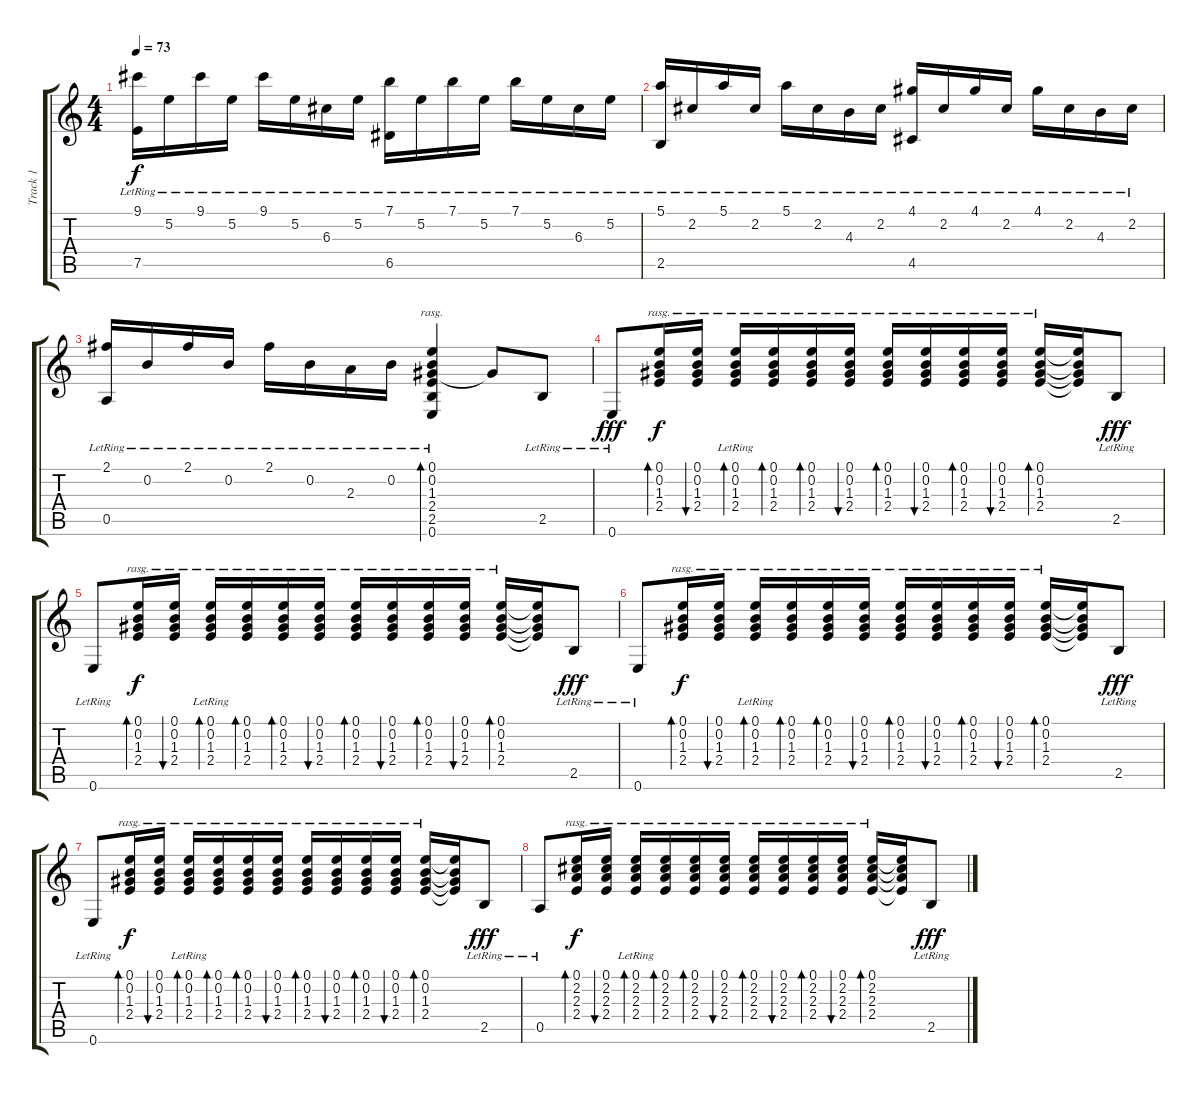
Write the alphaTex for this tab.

\track ("Track 1" "Track 1") {instrument acousticguitarnylon}
\staff {score tabs}
\tuning (E4 B3 G3 D3 A2 E2) {hide}
\ts (4 4)
\tempo 73
\clef g2
\ks c
(9.1{lr} 7.5{lr}).16{dy f} 5.2{lr}.16 9.1{lr}.16 5.2{lr}.16 9.1{lr}.16 5.2{lr}.16 6.3{lr}.16 5.2{lr}.16 (7.1{lr} 6.5{lr}).16 5.2{lr}.16 7.1{lr}.16 5.2{lr}.16 7.1{lr}.16 5.2{lr}.16 6.3{lr}.16 5.2{lr}.16 |
(5.1{lr} 2.5{lr}).16 2.2{lr}.16 5.1{lr}.16 2.2{lr}.16 5.1{lr}.16 2.2{lr}.16 4.3{lr}.16 2.2{lr}.16 (4.1{lr} 4.5{lr}).16 2.2{lr}.16 4.1{lr}.16 2.2{lr}.16 4.1{lr}.16 2.2{lr}.16 4.3{lr}.16 2.2{lr}.16 |
(2.1{lr} 0.5{lr}).16 0.2{lr}.16 2.1{lr}.16 0.2{lr}.16 2.1{lr}.16 0.2{lr}.16 2.3{lr}.16 0.2{lr}.16 (0.1{lr} 0.2{lr} 1.3{lr} 2.4{lr} 2.5{lr} 0.6{lr}).4{bd 60 rasg ii} 1.3{t}.8 2.5{lr}.8 |
0.6{lr}.8{dy fff} (0.1 0.2 1.3 2.4).16{bd 60 rasg ii dy f} (0.1 0.2 1.3 2.4).16{bu 120 rasg ii} (0.1 0.2 1.3{lr} 2.4{lr}).16{bd 60 rasg ii} (0.1 0.2 1.3 2.4).16{bd 60 rasg ii} (0.1 0.2 1.3 2.4).16{bd 60 rasg ii} (0.1 0.2 1.3 2.4).16{bu 60 rasg ii} (0.1 0.2 1.3 2.4).16{bd 60 rasg ii} (0.1 0.2 1.3 2.4).16{bu 60 rasg ii} (0.1 0.2 1.3 2.4).16{bd 60 rasg ii} (0.1 0.2 1.3 2.4).16{bu 60 rasg ii} (0.1 0.2 1.3 2.4).16{bd 60 rasg ii} (0.1{t} 0.2{t} 1.3{t} 2.4{t}).16 2.5{lr}.8{dy fff} |
0.6{lr}.8 (0.1 0.2 1.3 2.4).16{bd 60 rasg ii dy f} (0.1 0.2 1.3 2.4).16{bu 120 rasg ii} (0.1 0.2 1.3{lr} 2.4{lr}).16{bd 60 rasg ii} (0.1 0.2 1.3 2.4).16{bd 60 rasg ii} (0.1 0.2 1.3 2.4).16{bd 60 rasg ii} (0.1 0.2 1.3 2.4).16{bu 60 rasg ii} (0.1 0.2 1.3 2.4).16{bd 60 rasg ii} (0.1 0.2 1.3 2.4).16{bu 60 rasg ii} (0.1 0.2 1.3 2.4).16{bd 60 rasg ii} (0.1 0.2 1.3 2.4).16{bu 60 rasg ii} (0.1 0.2 1.3 2.4).16{bd 60 rasg ii} (0.1{t} 0.2{t} 1.3{t} 2.4{t}).16 2.5{lr}.8{dy fff} |
0.6{lr}.8 (0.1 0.2 1.3 2.4).16{bd 60 rasg ii dy f} (0.1 0.2 1.3 2.4).16{bu 120 rasg ii} (0.1 0.2 1.3{lr} 2.4{lr}).16{bd 60 rasg ii} (0.1 0.2 1.3 2.4).16{bd 60 rasg ii} (0.1 0.2 1.3 2.4).16{bd 60 rasg ii} (0.1 0.2 1.3 2.4).16{bu 60 rasg ii} (0.1 0.2 1.3 2.4).16{bd 60 rasg ii} (0.1 0.2 1.3 2.4).16{bu 60 rasg ii} (0.1 0.2 1.3 2.4).16{bd 60 rasg ii} (0.1 0.2 1.3 2.4).16{bu 60 rasg ii} (0.1 0.2 1.3 2.4).16{bd 60 rasg ii} (0.1{t} 0.2{t} 1.3{t} 2.4{t}).16 2.5{lr}.8{dy fff} |
0.6{lr}.8 (0.1 0.2 1.3 2.4).16{bd 60 rasg ii dy f} (0.1 0.2 1.3 2.4).16{bu 120 rasg ii} (0.1 0.2 1.3{lr} 2.4{lr}).16{bd 60 rasg ii} (0.1 0.2 1.3 2.4).16{bd 60 rasg ii} (0.1 0.2 1.3 2.4).16{bd 60 rasg ii} (0.1 0.2 1.3 2.4).16{bu 60 rasg ii} (0.1 0.2 1.3 2.4).16{bd 60 rasg ii} (0.1 0.2 1.3 2.4).16{bu 60 rasg ii} (0.1 0.2 1.3 2.4).16{bd 60 rasg ii} (0.1 0.2 1.3 2.4).16{bu 60 rasg ii} (0.1 0.2 1.3 2.4).16{bd 60 rasg ii} (0.1{t} 0.2{t} 1.3{t} 2.4{t}).16 2.5{lr}.8{dy fff} |
0.5{lr}.8 (0.1 2.2 2.3 2.4).16{bd 60 rasg ii dy f} (0.1 2.2 2.3 2.4).16{bu 120 rasg ii} (0.1 2.2 2.3{lr} 2.4{lr}).16{bd 60 rasg ii} (0.1 2.2 2.3 2.4).16{bd 60 rasg ii} (0.1 2.2 2.3 2.4).16{bd 60 rasg ii} (0.1 2.2 2.3 2.4).16{bu 60 rasg ii} (0.1 2.2 2.3 2.4).16{bd 60 rasg ii} (0.1 2.2 2.3 2.4).16{bu 60 rasg ii} (0.1 2.2 2.3 2.4).16{bd 60 rasg ii} (0.1 2.2 2.3 2.4).16{bu 60 rasg ii} (0.1 2.2 2.3 2.4).16{bd 60 rasg ii} (0.1{t} 2.2{t} 2.3{t} 2.4{t}).16 2.5{lr}.8{dy fff}
